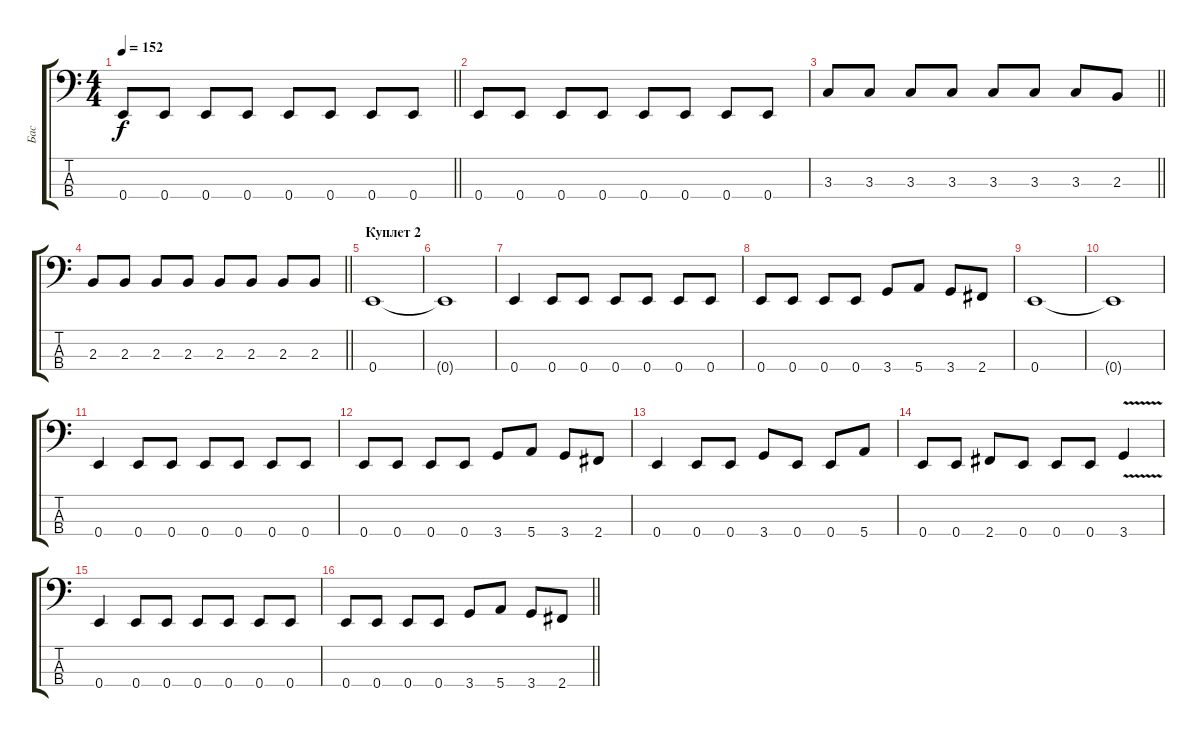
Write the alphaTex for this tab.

\track ("Бас" "Бас") {instrument electricbassfinger}
\staff {score tabs}
\tuning (G2 D2 A1 E1) {hide}
\ts (4 4)
\tempo 152
\clef f4
\barLineRight lightlight
\ks c
0.4.8{dy f} 0.4.8 0.4.8 0.4.8 0.4.8 0.4.8 0.4.8 0.4.8 |
0.4.8 0.4.8 0.4.8 0.4.8 0.4.8 0.4.8 0.4.8 0.4.8 |
\barLineRight lightlight
3.3.8 3.3.8 3.3.8 3.3.8 3.3.8 3.3.8 3.3.8 2.3.8 |
\barLineRight lightlight
2.3.8 2.3.8 2.3.8 2.3.8 2.3.8 2.3.8 2.3.8 2.3.8 |
\section ("" "Куплет 2")
0.4.1 |
0.4{t}.1 |
0.4.4 0.4.8 0.4.8 0.4.8 0.4.8 0.4.8 0.4.8 |
0.4.8 0.4.8 0.4.8 0.4.8 3.4.8 5.4.8 3.4.8 2.4.8 |
0.4.1 |
0.4{t}.1 |
0.4.4 0.4.8 0.4.8 0.4.8 0.4.8 0.4.8 0.4.8 |
0.4.8 0.4.8 0.4.8 0.4.8 3.4.8 5.4.8 3.4.8 2.4.8 |
0.4.4 0.4.8 0.4.8 3.4.8 0.4.8 0.4.8 5.4.8 |
0.4.8 0.4.8 2.4.8 0.4.8 0.4.8 0.4.8 3.4{v}.4 |
0.4.4 0.4.8 0.4.8 0.4.8 0.4.8 0.4.8 0.4.8 |
\barLineRight lightlight
0.4.8 0.4.8 0.4.8 0.4.8 3.4.8 5.4.8 3.4.8 2.4.8
